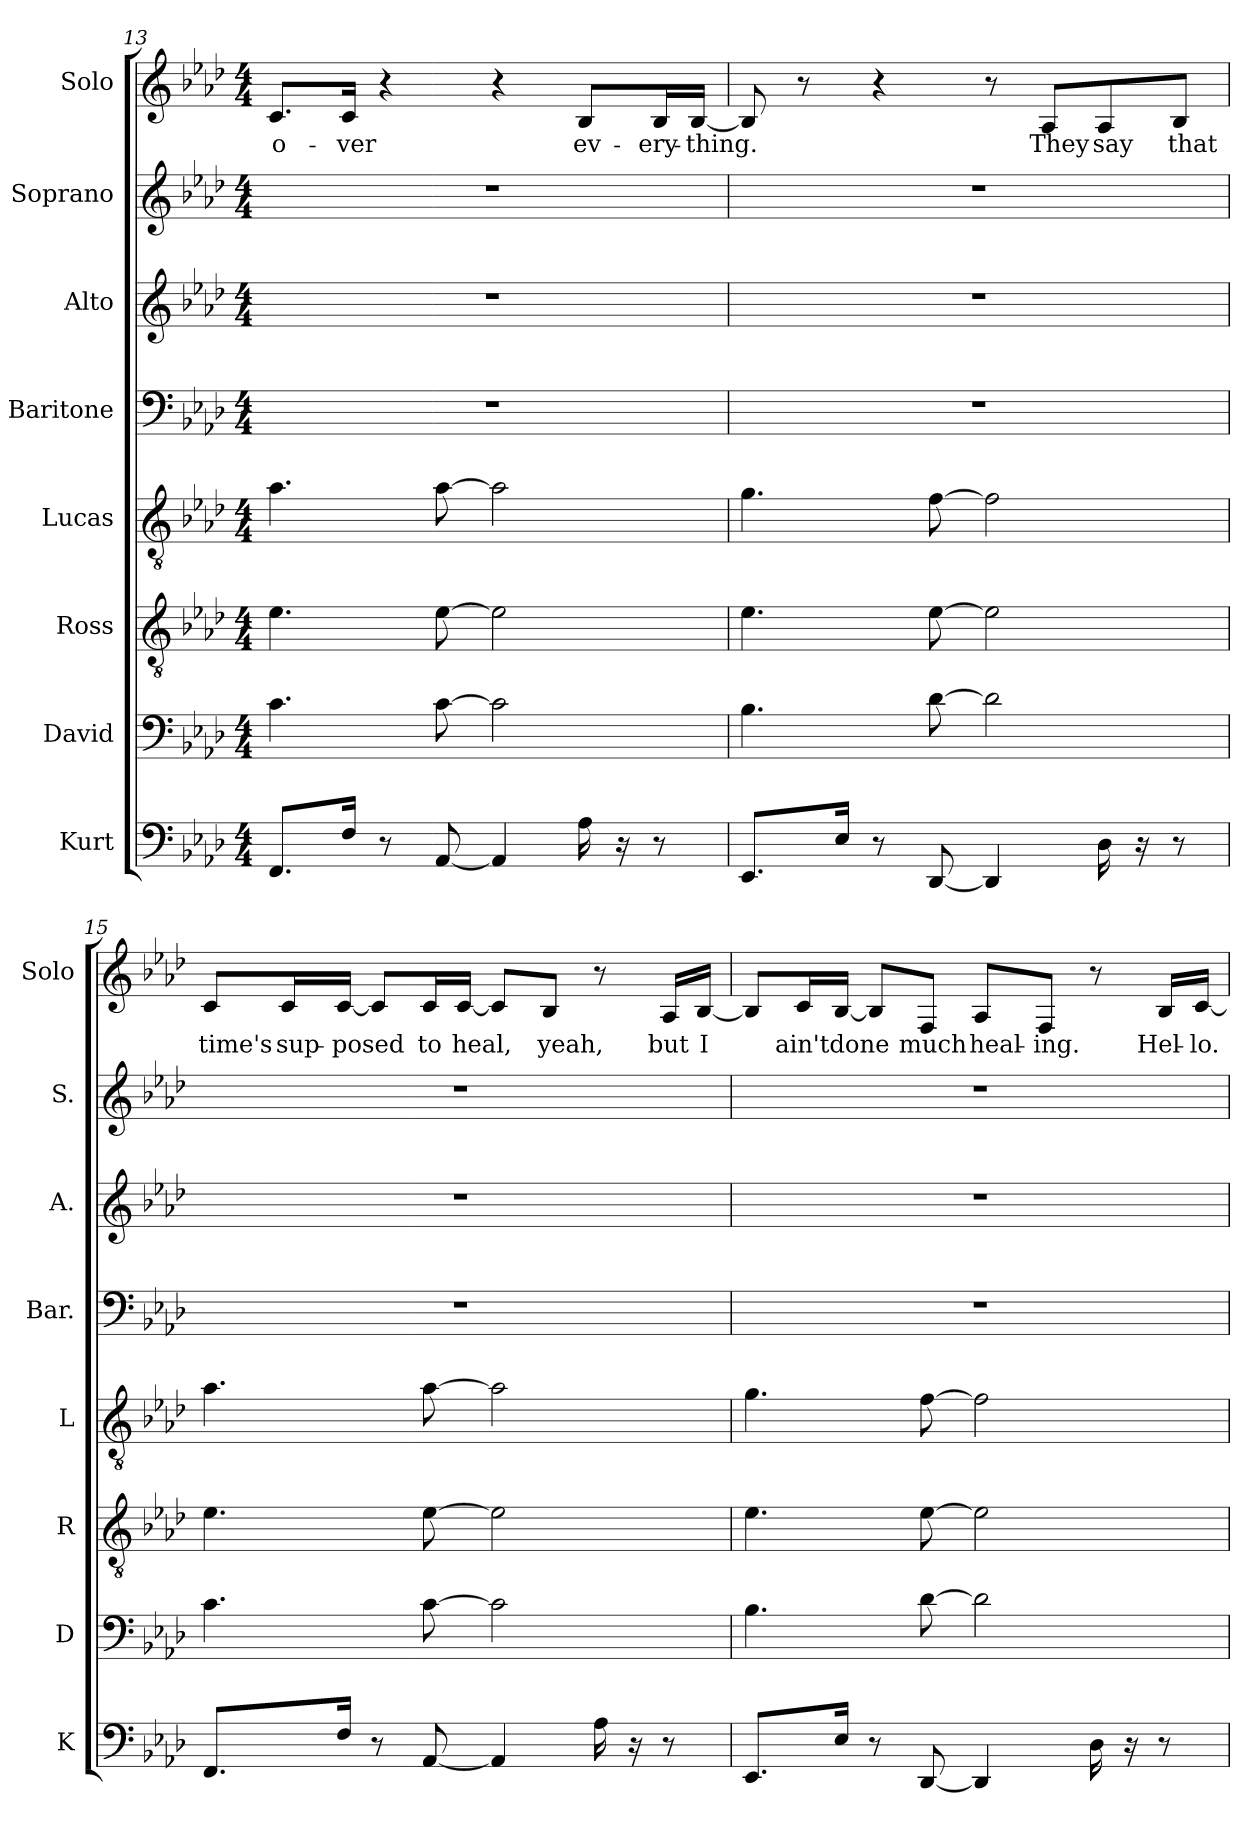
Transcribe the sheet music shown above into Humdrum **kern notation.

**kern	**kern	**kern	**kern	**kern	**kern	**kern	**kern	**text
*part8	*part7	*part6	*part5	*part4	*part3	*part2	*part1	*part1
*staff8	*staff7	*staff6	*staff5	*staff4	*staff3	*staff2	*staff1	*staff1
*I"Kurt	*I"David	*I"Ross	*I"Lucas	*I"Baritone	*I"Alto	*I"Soprano	*I"Solo	*
*I'K	*I'D	*I'R	*I'L	*I'Bar.	*I'A.	*I'S.	*I'Solo	*
!!LO:PB:g=z
*clefF4	*clefF4	*clefGv2	*clefGv2	*clefF4	*clefG2	*clefG2	*clefG2	*
*k[b-e-a-d-]	*k[b-e-a-d-]	*k[b-e-a-d-]	*k[b-e-a-d-]	*k[b-e-a-d-]	*k[b-e-a-d-]	*k[b-e-a-d-]	*k[b-e-a-d-]	*
*M4/4	*M4/4	*M4/4	*M4/4	*M4/4	*M4/4	*M4/4	*M4/4	*
=13	=13	=13	=13	=13	=13	=13	=13	=13
8.FF/L	4.c\	4.e-\	4.a-\	1r	1r	1r	8.c/L	o-
16F/Jk	.	.	.	.	.	.	16c/Jk	-ver
8r	.	.	.	.	.	.	4r	.
[8AA-/	[8c\	[8e-\	[8a-\	.	.	.	.	.
4AA-/]	2c\]	2e-\]	2a-\]	.	.	.	4r	.
16A-\	.	.	.	.	.	.	8B-/L	ev-
16r	.	.	.	.	.	.	.	.
8r	.	.	.	.	.	.	16B-/L	-ery-
.	.	.	.	.	.	.	[16B-/JJ	-thing.
=14	=14	=14	=14	=14	=14	=14	=14	=14
8.EE-/L	4.B-\	4.e-\	4.g\	1r	1r	1r	8B-/]	.
.	.	.	.	.	.	.	8r	.
16E-/Jk	.	.	.	.	.	.	.	.
8r	.	.	.	.	.	.	4r	.
[8DD-/	[8d-\	[8e-\	[8f\	.	.	.	.	.
4DD-/]	2d-\]	2e-\]	2f\]	.	.	.	8r	.
.	.	.	.	.	.	.	8A-/L	They
16D-\	.	.	.	.	.	.	8A-/	say
16r	.	.	.	.	.	.	.	.
8r	.	.	.	.	.	.	8B-/J	that
!!LO:PB:g=z
=15	=15	=15	=15	=15	=15	=15	=15	=15
8.FF/L	4.c\	4.e-\	4.a-\	1r	1r	1r	8c/L	time's
.	.	.	.	.	.	.	16c/L	sup-
16F/Jk	.	.	.	.	.	.	[16c/JJ	-posed
8r	.	.	.	.	.	.	8c/L]	.
[8AA-/	[8c\	[8e-\	[8a-\	.	.	.	16c/L	to
.	.	.	.	.	.	.	[16c/JJ	heal,
4AA-/]	2c\]	2e-\]	2a-\]	.	.	.	8c/L]	.
.	.	.	.	.	.	.	8B-/J	yeah,
16A-\	.	.	.	.	.	.	8r	.
16r	.	.	.	.	.	.	.	.
8r	.	.	.	.	.	.	16A-/LL	but
.	.	.	.	.	.	.	[16B-/JJ	I
=16	=16	=16	=16	=16	=16	=16	=16	=16
8.EE-/L	4.B-\	4.e-\	4.g\	1r	1r	1r	8B-/L]	.
.	.	.	.	.	.	.	16c/L	ain't
16E-/Jk	.	.	.	.	.	.	[16B-/JJ	done
8r	.	.	.	.	.	.	8B-/L]	.
[8DD-/	[8d-\	[8e-\	[8f\	.	.	.	8F/J	much
4DD-/]	2d-\]	2e-\]	2f\]	.	.	.	8A-/L	heal-
.	.	.	.	.	.	.	8F/J	-ing.
16D-\	.	.	.	.	.	.	8r	.
16r	.	.	.	.	.	.	.	.
8r	.	.	.	.	.	.	16B-/LL	Hel-
.	.	.	.	.	.	.	[16c/JJ	-lo.
=	=	=	=	=	=	=	=	=
*-	*-	*-	*-	*-	*-	*-	*-	*-
